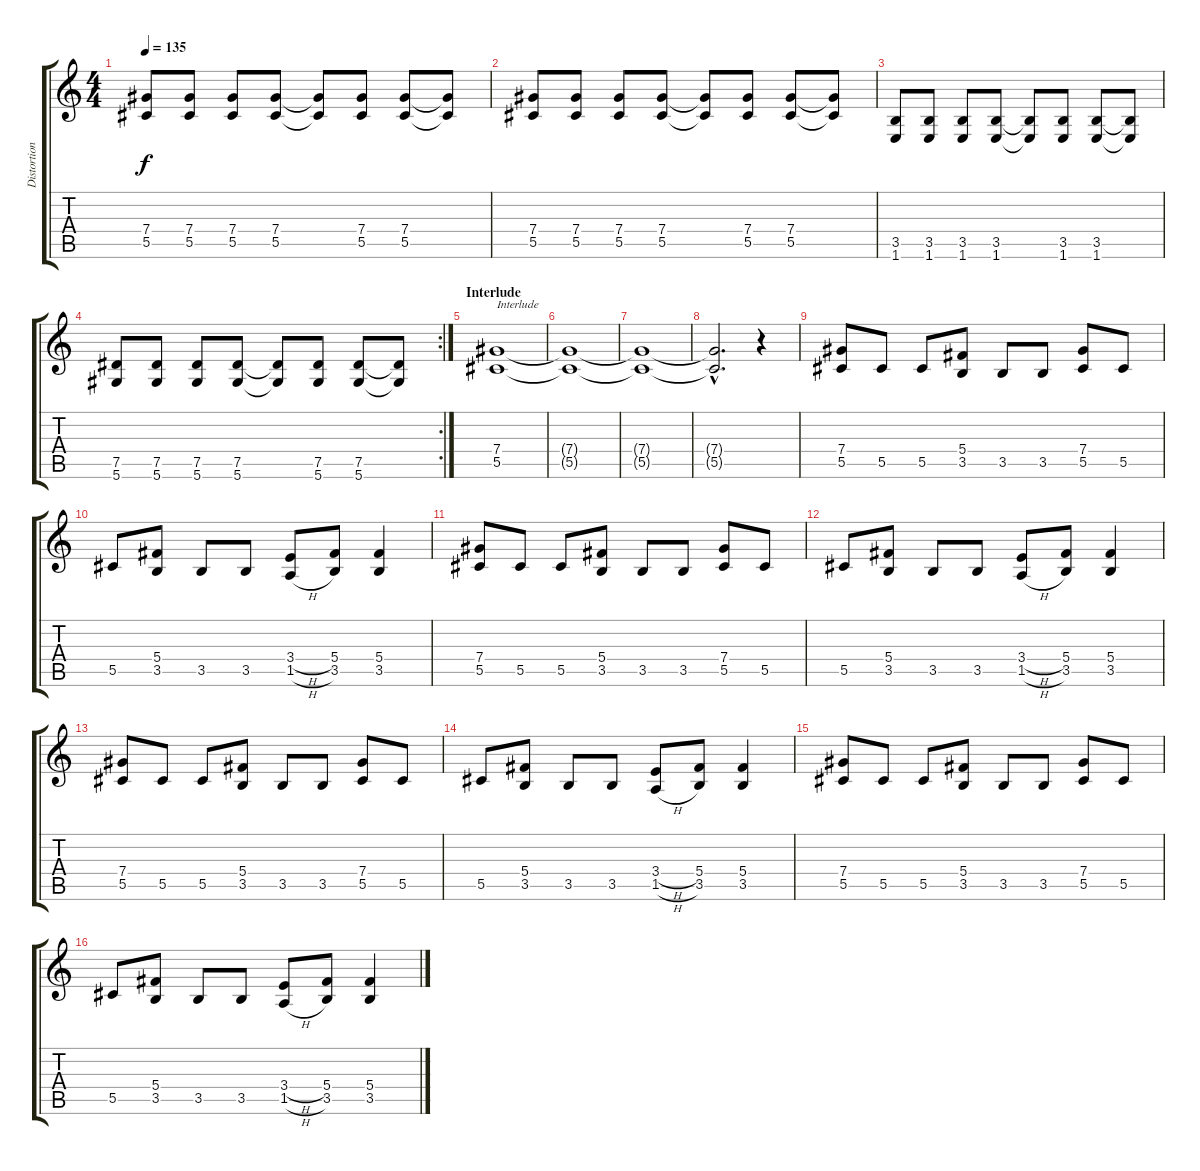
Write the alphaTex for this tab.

\track ("Distortion Guitar" "Distortion") {instrument distortionguitar}
\staff {score tabs}
\tuning (Eb4 Bb3 Gb3 Db3 Ab2 Eb2) {hide}
\ts (4 4)
\tempo 135
\clef g2
\ks c
(7.4 5.5).8{dy f} (7.4 5.5).8 (7.4 5.5).8 (7.4 5.5).8 (7.4{t} 5.5{t}).8 (7.4 5.5).8 (7.4 5.5).8 (7.4{t} 5.5{t}).8 |
(7.4 5.5).8 (7.4 5.5).8 (7.4 5.5).8 (7.4 5.5).8 (7.4{t} 5.5{t}).8 (7.4 5.5).8 (7.4 5.5).8 (7.4{t} 5.5{t}).8 |
(3.5 1.6).8 (3.5 1.6).8 (3.5 1.6).8 (3.5 1.6).8 (3.5{t} 1.6{t}).8 (3.5 1.6).8 (3.5 1.6).8 (3.5{t} 1.6{t}).8 |
\rc 2
(7.5 5.6).8 (7.5 5.6).8 (7.5 5.6).8 (7.5 5.6).8 (7.5{t} 5.6{t}).8 (7.5 5.6).8 (7.5 5.6).8 (7.5{t} 5.6{t}).8 |
\section ("" "Interlude")
(7.4 5.5).1{txt "Interlude"} |
(7.4{t} 5.5{t}).1 |
(7.4{t} 5.5{t}).1 |
(7.4{hac t} 5.5{hac t}).2{d} r.4 |
(7.4 5.5).8 5.5.8 5.5.8 (5.4 3.5).8 3.5.8 3.5.8 (7.4 5.5).8 5.5.8 |
5.5.8 (5.4 3.5).8 3.5.8 3.5.8 (3.4{h} 1.5{h}).8 (5.4 3.5).8 (5.4 3.5).4 |
(7.4 5.5).8 5.5.8 5.5.8 (5.4 3.5).8 3.5.8 3.5.8 (7.4 5.5).8 5.5.8 |
5.5.8 (5.4 3.5).8 3.5.8 3.5.8 (3.4{h} 1.5{h}).8 (5.4 3.5).8 (5.4 3.5).4 |
(7.4 5.5).8 5.5.8 5.5.8 (5.4 3.5).8 3.5.8 3.5.8 (7.4 5.5).8 5.5.8 |
5.5.8 (5.4 3.5).8 3.5.8 3.5.8 (3.4{h} 1.5{h}).8 (5.4 3.5).8 (5.4 3.5).4 |
(7.4 5.5).8 5.5.8 5.5.8 (5.4 3.5).8 3.5.8 3.5.8 (7.4 5.5).8 5.5.8 |
5.5.8 (5.4 3.5).8 3.5.8 3.5.8 (3.4{h} 1.5{h}).8 (5.4 3.5).8 (5.4 3.5).4
